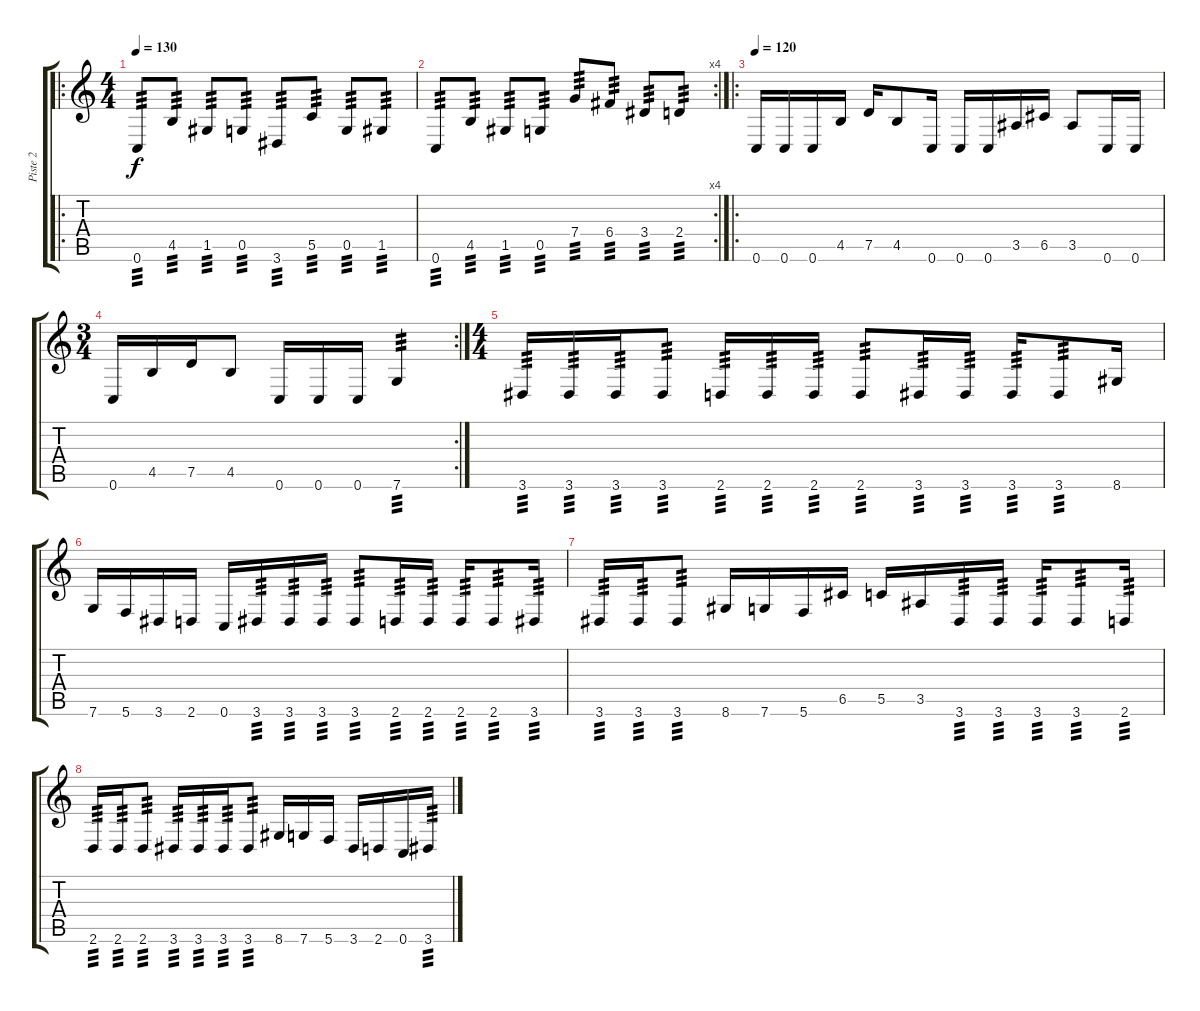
\track ("Piste 2" "Piste 2") {instrument distortionguitar}
\staff {score tabs}
\tuning (D4 A3 F3 C3 G2 C2) {hide}
\ro
\ts (4 4)
\tempo 130
\clef g2
\ks c
0.6.8{tp 3 dy f} 4.5.8{tp 3} 1.5.8{tp 3} 0.5.8{tp 3} 3.6.8{tp 3} 5.5.8{tp 3} 0.5.8{tp 3} 1.5.8{tp 3} |
\rc 4
0.6.8{tp 3} 4.5.8{tp 3} 1.5.8{tp 3} 0.5.8{tp 3} 7.4.8{tp 3} 6.4.8{tp 3} 3.4.8{tp 3} 2.4.8{tp 3} |
\ro
\tempo 120
0.6.16 0.6.16 0.6.16 4.5.16 7.5.16 4.5.8 0.6.16 0.6.16 0.6.16 3.5.16 6.5.16 3.5.8 0.6.16 0.6.16 |
\rc 2
\ts (3 4)
0.6.16 4.5.16 7.5.16 4.5.8 0.6.16 0.6.16 0.6.16 7.6.4{tp 3} |
\ts (4 4)
3.6.16{tp 3} 3.6.16{tp 3} 3.6.16{tp 3} 3.6.8{tp 3} 2.6.16{tp 3} 2.6.16{tp 3} 2.6.16{tp 3} 2.6.8{tp 3} 3.6.16{tp 3} 3.6.16{tp 3} 3.6.16{tp 3} 3.6.8{tp 3} 8.6.16 |
7.6.16 5.6.16 3.6.16 2.6.16 0.6.16 3.6.16{tp 3} 3.6.16{tp 3} 3.6.16{tp 3} 3.6.8{tp 3} 2.6.16{tp 3} 2.6.16{tp 3} 2.6.16{tp 3} 2.6.8{tp 3} 3.6.16{tp 3} |
3.6.16{tp 3} 3.6.16{tp 3} 3.6.8{tp 3} 8.6.16 7.6.16 5.6.16 6.5.16 5.5.16 3.5.16 3.6.16{tp 3} 3.6.16{tp 3} 3.6.16{tp 3} 3.6.8{tp 3} 2.6.16{tp 3} |
2.6.16{tp 3} 2.6.16{tp 3} 2.6.8{tp 3} 3.6.16{tp 3} 3.6.16{tp 3} 3.6.16{tp 3} 3.6.8{tp 3} 8.6.16 7.6.16 5.6.16 3.6.16 2.6.16 0.6.16 3.6.16{tp 3}
